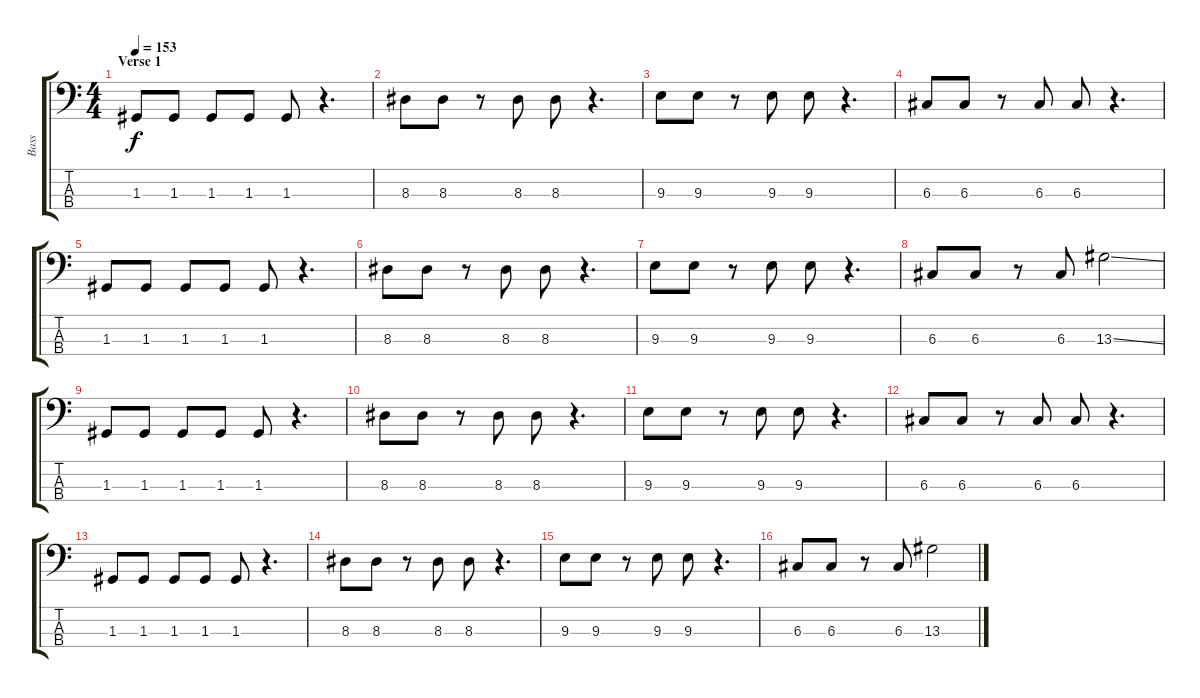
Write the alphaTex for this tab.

\track ("Bass" "Bass") {instrument electricbassfinger}
\staff {score tabs}
\tuning (F2 C2 G1 C1) {hide}
\ts (4 4)
\section ("" "Verse 1")
\tempo 153
\clef f4
\ks c
1.3.8{dy f} 1.3.8 1.3.8 1.3.8 1.3.8 r.4{d} |
8.3.8 8.3.8 r.8 8.3.8 8.3.8 r.4{d} |
9.3.8 9.3.8 r.8 9.3.8 9.3.8 r.4{d} |
6.3.8 6.3.8 r.8 6.3.8 6.3.8 r.4{d} |
1.3.8 1.3.8 1.3.8 1.3.8 1.3.8 r.4{d} |
8.3.8 8.3.8 r.8 8.3.8 8.3.8 r.4{d} |
9.3.8 9.3.8 r.8 9.3.8 9.3.8 r.4{d} |
6.3.8 6.3.8 r.8 6.3.8 13.3{ss}.2 |
1.3.8 1.3.8 1.3.8 1.3.8 1.3.8 r.4{d} |
8.3.8 8.3.8 r.8 8.3.8 8.3.8 r.4{d} |
9.3.8 9.3.8 r.8 9.3.8 9.3.8 r.4{d} |
6.3.8 6.3.8 r.8 6.3.8 6.3.8 r.4{d} |
1.3.8 1.3.8 1.3.8 1.3.8 1.3.8 r.4{d} |
8.3.8 8.3.8 r.8 8.3.8 8.3.8 r.4{d} |
9.3.8 9.3.8 r.8 9.3.8 9.3.8 r.4{d} |
6.3.8 6.3.8 r.8 6.3.8 13.3{ss}.2
